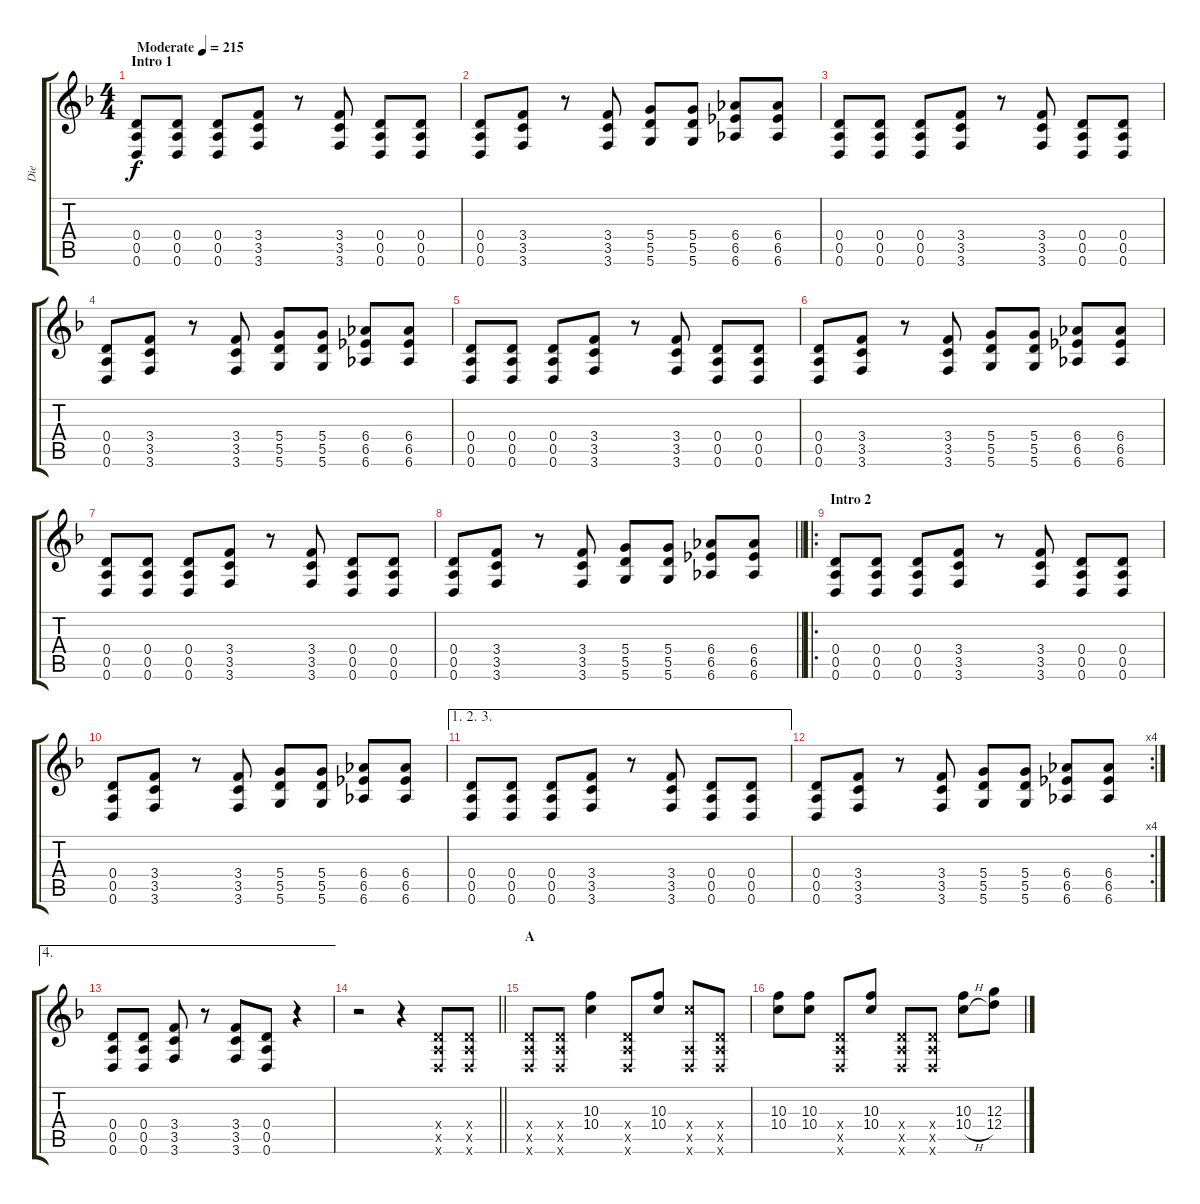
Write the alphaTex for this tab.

\track ("Die" "Die") {instrument distortionguitar}
\staff {score tabs}
\tuning (E4 B3 G3 D3 A2 D2) {hide}
\ts (4 4)
\section ("" "Intro 1")
\tempo (215 "Moderate")
\clef g2
\ks f
(0.4 0.5 0.6).8{dy f instrument distortionguitar} (0.4 0.5 0.6).8 (0.4 0.5 0.6).8 (3.4 3.5 3.6).8 r.8 (3.4 3.5 3.6).8 (0.4 0.5 0.6).8 (0.4 0.5 0.6).8 |
(0.4 0.5 0.6).8 (3.4 3.5 3.6).8 r.8 (3.4 3.5 3.6).8 (5.4 5.5 5.6).8 (5.4 5.5 5.6).8 (6.4 6.5 6.6).8 (6.4 6.5 6.6).8 |
(0.4 0.5 0.6).8 (0.4 0.5 0.6).8 (0.4 0.5 0.6).8 (3.4 3.5 3.6).8 r.8 (3.4 3.5 3.6).8 (0.4 0.5 0.6).8 (0.4 0.5 0.6).8 |
(0.4 0.5 0.6).8 (3.4 3.5 3.6).8 r.8 (3.4 3.5 3.6).8 (5.4 5.5 5.6).8 (5.4 5.5 5.6).8 (6.4 6.5 6.6).8 (6.4 6.5 6.6).8 |
(0.4 0.5 0.6).8 (0.4 0.5 0.6).8 (0.4 0.5 0.6).8 (3.4 3.5 3.6).8 r.8 (3.4 3.5 3.6).8 (0.4 0.5 0.6).8 (0.4 0.5 0.6).8 |
(0.4 0.5 0.6).8 (3.4 3.5 3.6).8 r.8 (3.4 3.5 3.6).8 (5.4 5.5 5.6).8 (5.4 5.5 5.6).8 (6.4 6.5 6.6).8 (6.4 6.5 6.6).8 |
(0.4 0.5 0.6).8 (0.4 0.5 0.6).8 (0.4 0.5 0.6).8 (3.4 3.5 3.6).8 r.8 (3.4 3.5 3.6).8 (0.4 0.5 0.6).8 (0.4 0.5 0.6).8 |
\barLineRight lightlight
(0.4 0.5 0.6).8 (3.4 3.5 3.6).8 r.8 (3.4 3.5 3.6).8 (5.4 5.5 5.6).8 (5.4 5.5 5.6).8 (6.4 6.5 6.6).8 (6.4 6.5 6.6).8 |
\ro
\section ("" "Intro 2")
(0.4 0.5 0.6).8 (0.4 0.5 0.6).8 (0.4 0.5 0.6).8 (3.4 3.5 3.6).8 r.8 (3.4 3.5 3.6).8 (0.4 0.5 0.6).8 (0.4 0.5 0.6).8 |
(0.4 0.5 0.6).8 (3.4 3.5 3.6).8 r.8 (3.4 3.5 3.6).8 (5.4 5.5 5.6).8 (5.4 5.5 5.6).8 (6.4 6.5 6.6).8 (6.4 6.5 6.6).8 |
\ae (1 2 3)
(0.4 0.5 0.6).8 (0.4 0.5 0.6).8 (0.4 0.5 0.6).8 (3.4 3.5 3.6).8 r.8 (3.4 3.5 3.6).8 (0.4 0.5 0.6).8 (0.4 0.5 0.6).8 |
\rc 4
(0.4 0.5 0.6).8 (3.4 3.5 3.6).8 r.8 (3.4 3.5 3.6).8 (5.4 5.5 5.6).8 (5.4 5.5 5.6).8 (6.4 6.5 6.6).8 (6.4 6.5 6.6).8 |
\ae 4
(0.4 0.5 0.6).8 (0.4 0.5 0.6).8 (3.4 3.5 3.6).8 r.8 (3.4 3.5 3.6).8 (0.4 0.5 0.6).8 r.4 |
\barLineRight lightlight
r.2 r.4 (0.4{x} 0.5{x} 0.6{x}).8 (0.4{x} 0.5{x} 0.6{x}).8 |
\section ("" "A")
(0.4{x} 0.5{x} 0.6{x}).8 (0.4{x} 0.5{x} 0.6{x}).8 (10.3 10.4).4 (0.4{x} 0.5{x} 0.6{x}).8 (10.3 10.4).8 (10.4{x} 0.5{x} 0.6{x}).8 (0.4{x} 0.5{x} 0.6{x}).8 |
(10.3 10.4).8 (10.3 10.4).8 (0.4{x} 0.5{x} 0.6{x}).8 (10.3 10.4).8 (0.4{x} 0.5{x} 0.6{x}).8 (0.4{x} 0.5{x} 0.6{x}).8 (10.3 10.4{h}).8 (12.3 12.4).8
